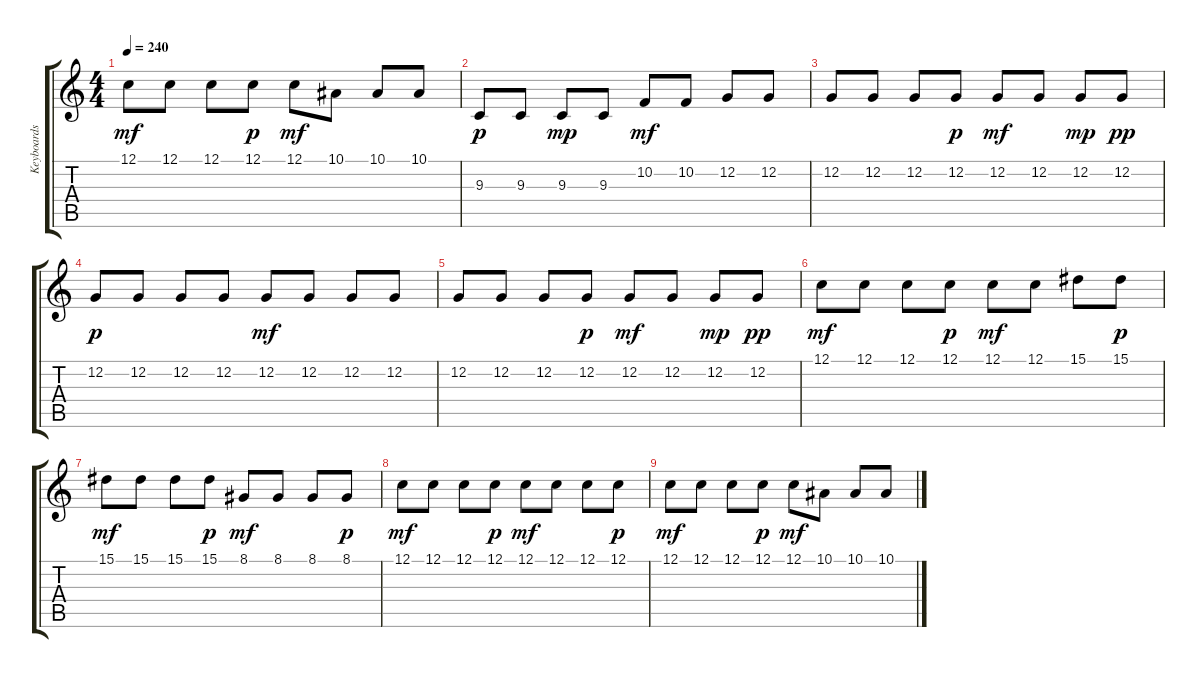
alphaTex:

\track ("Keyboards" "Keyboards") {instrument lead2sawtooth}
\staff {score tabs}
\tuning (C4 G3 Eb3 Bb2 F2 C2) {hide}
\ts (4 4)
\tempo 240
\clef g2
\ks c
12.1.8{dy mf} 12.1.8 12.1.8 12.1.8{dy p} 12.1.8{dy mf} 10.1.8 10.1.8 10.1.8 |
9.3.8{dy p} 9.3.8 9.3.8{dy mp} 9.3.8 10.2.8{dy mf} 10.2.8 12.2.8 12.2.8 |
12.2.8 12.2.8 12.2.8 12.2.8{dy p} 12.2.8{dy mf} 12.2.8 12.2.8{dy mp} 12.2.8{dy pp} |
12.2.8{dy p} 12.2.8 12.2.8 12.2.8 12.2.8{dy mf} 12.2.8 12.2.8 12.2.8 |
12.2.8 12.2.8 12.2.8 12.2.8{dy p} 12.2.8{dy mf} 12.2.8 12.2.8{dy mp} 12.2.8{dy pp} |
12.1.8{dy mf} 12.1.8 12.1.8 12.1.8{dy p} 12.1.8{dy mf} 12.1.8 15.1.8 15.1.8{dy p} |
15.1.8{dy mf} 15.1.8 15.1.8 15.1.8{dy p} 8.1.8{dy mf} 8.1.8 8.1.8 8.1.8{dy p} |
12.1.8{dy mf} 12.1.8 12.1.8 12.1.8{dy p} 12.1.8{dy mf} 12.1.8 12.1.8 12.1.8{dy p} |
12.1.8{dy mf} 12.1.8 12.1.8 12.1.8{dy p} 12.1.8{dy mf} 10.1.8 10.1.8 10.1.8
